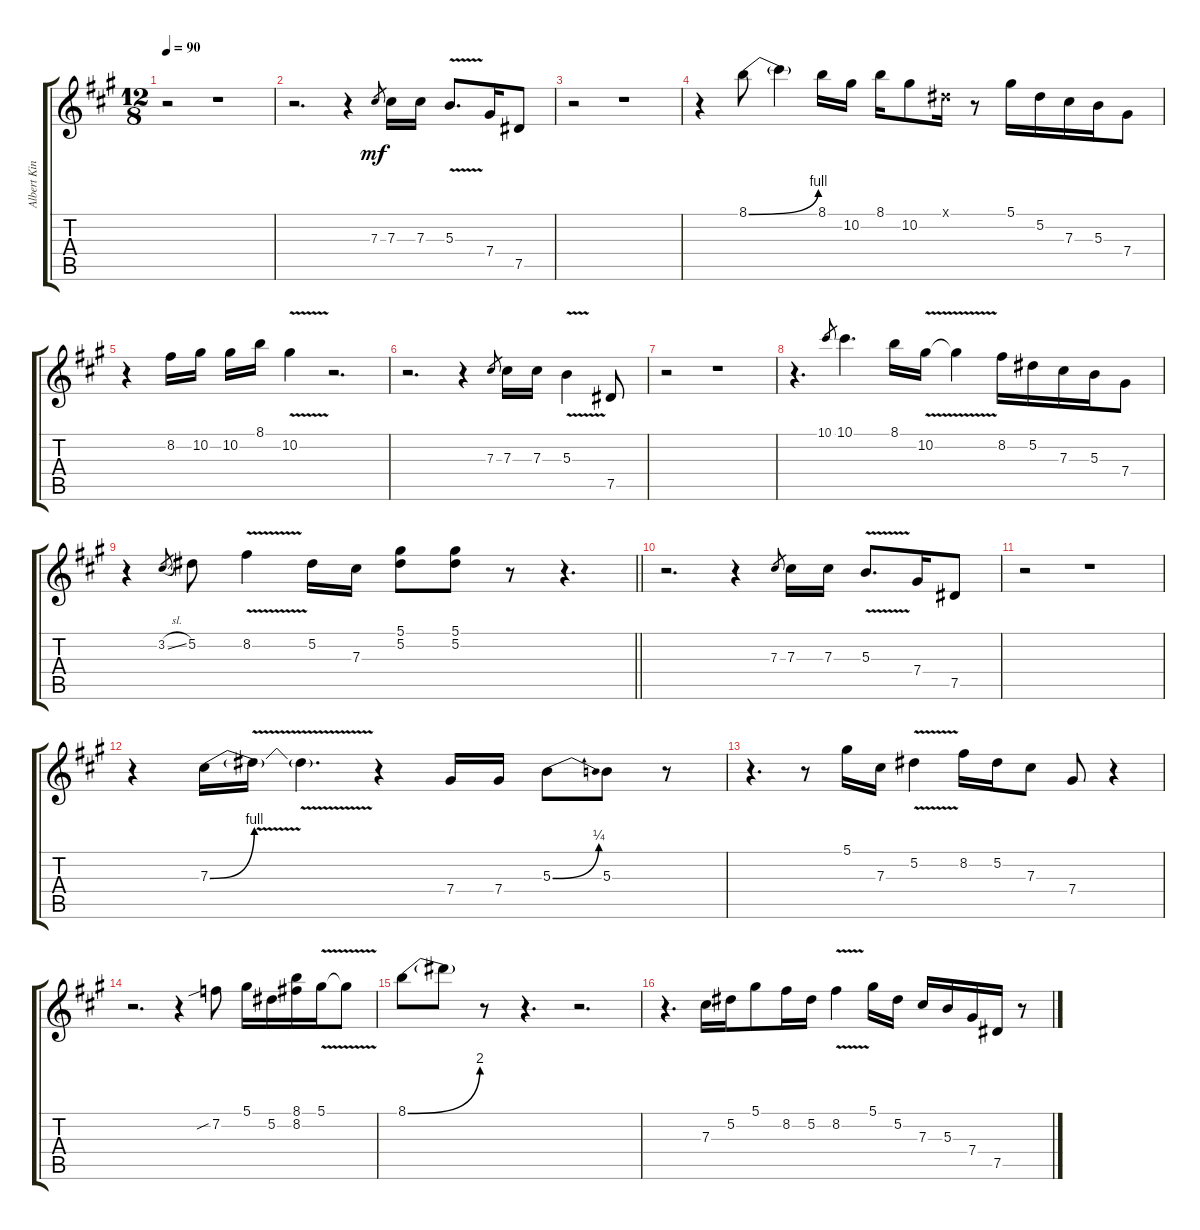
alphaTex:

\track ("Albert King w/amp overdrive" "Albert Kin") {instrument overdrivenguitar}
\staff {score tabs}
\tuning (Eb4 Bb3 Gb3 Db3 Ab2 Eb2) {hide}
\ts (12 8)
\tempo 90
\clef g2
\ks a
r.2{dy mf} r.1 |
r.2{d} r.4 7.3.8{gr} 7.3.16 7.3.16 5.3{v}.8{d} 7.4.16 7.5.8 |
r.2 r.1 |
r.4 8.1{be (bend 0 0 60 4)}.8 8.1{t}.4 8.1.16 10.2.16 8.1.16 10.2.8 0.1{x}.16 r.8 5.1.16 5.2.16 7.3.16 5.3.16 7.4.8 |
r.4 8.2.16 10.2.16 10.2.16 8.1.16 10.2{v}.4 r.2{d} |
r.2{d} r.4 7.3.8{gr} 7.3.16 7.3.16 5.3{v}.4 7.5.8 |
r.2 r.1 |
r.4{d} 10.1.8{gr} 10.1.4{d} 8.1.16 10.2{v}.16 10.2{v t}.4 8.2.16 5.2.16 7.3.16 5.3.16 7.4.8 |
\barLineRight lightlight
r.4 3.2{sl}.8{gr} 5.2.8 8.2{v}.4 5.2.16 7.3.16 (5.1 5.2).8 (5.1 5.2).8 r.8 r.4{d} |
r.2{d} r.4 7.3.8{gr} 7.3.16 7.3.16 5.3{v}.8{d} 7.4.16 7.5.8 |
r.2 r.1 |
r.4 7.3{be (bend 0 0 60 4)}.16 7.3{v t}.16 7.3{v t}.4{d} r.4 7.4.16 7.4.16 5.3{be (bend 0 0 60 1)}.8 5.3.8 r.8 |
r.4{d} r.8 5.1.16 7.3.16 5.2{v}.4 8.2.16 5.2.16 7.3.8 7.4.8 r.4 |
r.2{d} r.4 7.2{sib}.8 5.1.16 5.2.16 (8.1 8.2).16 5.1{v}.16 5.1{v t}.8 |
8.1{be (bend 0 0 60 8)}.8 8.1{t}.8 r.8 r.4{d} r.2{d} |
r.4{d} 7.3.16 5.2.16 5.1.8 8.2.16 5.2.16 8.2{v}.4 5.1.16 5.2.16 7.3.16 5.3.16 7.4.16 7.5.16 r.8
